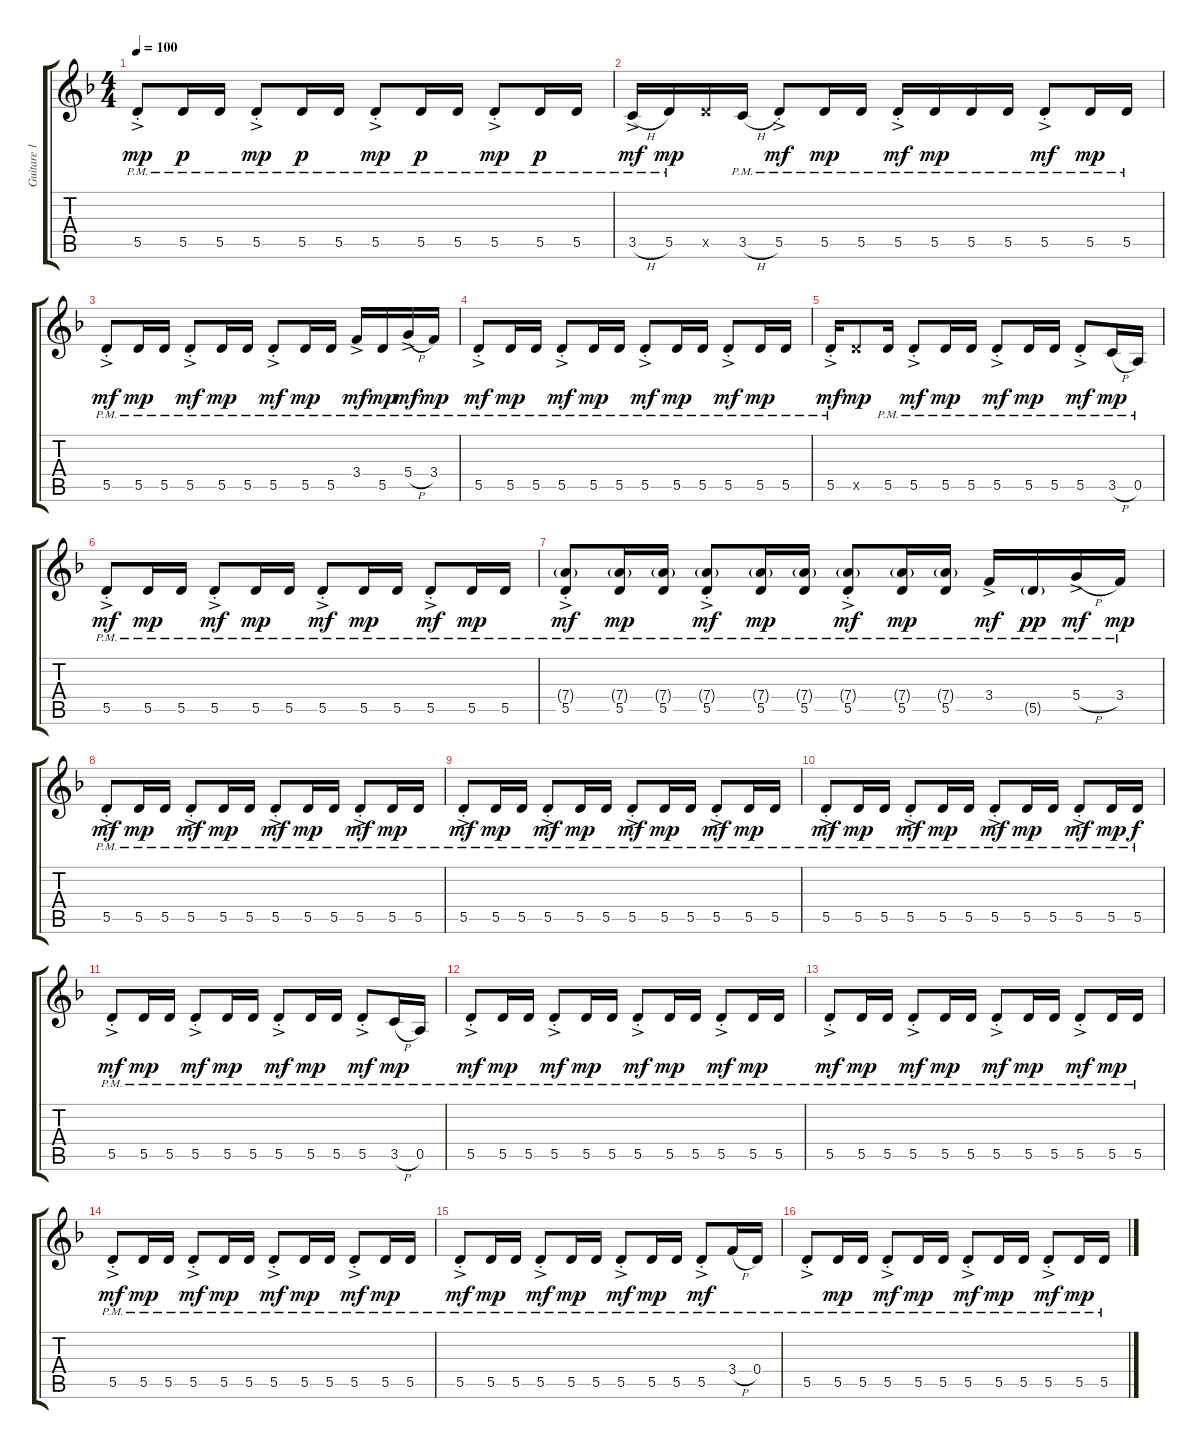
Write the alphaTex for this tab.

\track ("Guitare 1" "Guitare 1") {instrument distortionguitar}
\staff {score tabs}
\tuning (E4 B3 G3 D3 A2 E2) {hide}
\ts (4 4)
\tempo 100
\clef g2
\ks dminor
5.5{ac pm st}.8{dy mp} 5.5{pm}.16{dy p} 5.5{pm}.16 5.5{ac pm st}.8{dy mp} 5.5{pm}.16{dy p} 5.5{pm}.16 5.5{ac pm st}.8{dy mp} 5.5{pm}.16{dy p} 5.5{pm}.16 5.5{ac pm st}.8{dy mp} 5.5{pm}.16{dy p} 5.5{pm}.16 |
3.5{h ac pm}.16{dy mf} 5.5{pm}.16{dy mp} 5.5{x}.16 3.5{h pm}.16 5.5{ac pm st}.8{dy mf} 5.5{pm}.16{dy mp} 5.5{pm}.16 5.5{ac pm st}.16{dy mf} 5.5{pm}.16{dy mp} 5.5{pm}.16 5.5{pm}.16 5.5{ac pm st}.8{dy mf} 5.5{pm}.16{dy mp} 5.5{pm}.16 |
5.5{ac pm st}.8{dy mf} 5.5{pm}.16{dy mp} 5.5{pm}.16 5.5{ac pm st}.8{dy mf} 5.5{pm}.16{dy mp} 5.5{pm}.16 5.5{ac pm st}.8{dy mf} 5.5{pm}.16{dy mp} 5.5{pm}.16 3.4{ac pm}.16{dy mf} 5.5{pm}.16{dy mp} 5.4{h ac pm}.16{dy mf} 3.4{pm}.16{dy mp} |
5.5{ac pm st}.8{dy mf} 5.5{pm}.16{dy mp} 5.5{pm}.16 5.5{ac pm st}.8{dy mf} 5.5{pm}.16{dy mp} 5.5{pm}.16 5.5{ac pm st}.8{dy mf} 5.5{pm}.16{dy mp} 5.5{pm}.16 5.5{ac pm st}.8{dy mf} 5.5{pm}.16{dy mp} 5.5{pm}.16 |
5.5{ac pm st}.16{dy mf} 5.5{x}.8{dy mp} 5.5{pm}.16 5.5{ac pm st}.8{dy mf} 5.5{pm}.16{dy mp} 5.5{pm}.16 5.5{ac pm st}.8{dy mf} 5.5{pm}.16{dy mp} 5.5{pm}.16 5.5{ac pm st}.8{dy mf} 3.5{h pm}.16{dy mp} 0.5{pm}.16 |
5.5{ac pm st}.8{dy mf} 5.5{pm}.16{dy mp} 5.5{pm}.16 5.5{ac pm st}.8{dy mf} 5.5{pm}.16{dy mp} 5.5{pm}.16 5.5{ac pm st}.8{dy mf} 5.5{pm}.16{dy mp} 5.5{pm}.16 5.5{ac pm st}.8{dy mf} 5.5{pm}.16{dy mp} 5.5{pm}.16 |
(7.4{g pm} 5.5{ac pm st}).8{dy mf} (7.4{g pm} 5.5{pm}).16{dy mp} (7.4{g pm} 5.5{pm}).16 (7.4{g pm} 5.5{ac pm st}).8{dy mf} (7.4{g pm} 5.5{pm}).16{dy mp} (7.4{g pm} 5.5{pm}).16 (7.4{g pm} 5.5{ac pm st}).8{dy mf} (7.4{g pm} 5.5{pm}).16{dy mp} (7.4{g pm} 5.5{pm}).16 3.4{ac pm}.16{dy mf} 5.5{g pm}.16{dy pp} 5.4{h ac pm}.16{dy mf} 3.4{pm}.16{dy mp} |
5.5{ac pm st}.8{dy mf} 5.5{pm}.16{dy mp} 5.5{pm}.16 5.5{ac pm st}.8{dy mf} 5.5{pm}.16{dy mp} 5.5{pm}.16 5.5{ac pm st}.8{dy mf} 5.5{pm}.16{dy mp} 5.5{pm}.16 5.5{ac pm st}.8{dy mf} 5.5{pm}.16{dy mp} 5.5{pm}.16 |
5.5{ac pm st}.8{dy mf} 5.5{pm}.16{dy mp} 5.5{pm}.16 5.5{ac pm st}.8{dy mf} 5.5{pm}.16{dy mp} 5.5{pm}.16 5.5{ac pm st}.8{dy mf} 5.5{pm}.16{dy mp} 5.5{pm}.16 5.5{ac pm st}.8{dy mf} 5.5{pm}.16{dy mp} 5.5{pm}.16 |
5.5{ac pm st}.8{dy mf} 5.5{pm}.16{dy mp} 5.5{pm}.16 5.5{ac pm st}.8{dy mf} 5.5{pm}.16{dy mp} 5.5{pm}.16 5.5{ac pm st}.8{dy mf} 5.5{pm}.16{dy mp} 5.5{pm}.16 5.5{ac pm st}.8{dy mf} 5.5{pm}.16{dy mp} 5.5{pm}.16{dy f} |
5.5{ac pm st}.8{dy mf} 5.5{pm}.16{dy mp} 5.5{pm}.16 5.5{ac pm st}.8{dy mf} 5.5{pm}.16{dy mp} 5.5{pm}.16 5.5{ac pm st}.8{dy mf} 5.5{pm}.16{dy mp} 5.5{pm}.16 5.5{ac pm st}.8{dy mf} 3.5{h pm}.16{dy mp} 0.5{pm}.16 |
5.5{ac pm st}.8{dy mf} 5.5{pm}.16{dy mp} 5.5{pm}.16 5.5{ac pm st}.8{dy mf} 5.5{pm}.16{dy mp} 5.5{pm}.16 5.5{ac pm st}.8{dy mf} 5.5{pm}.16{dy mp} 5.5{pm}.16 5.5{ac pm st}.8{dy mf} 5.5{pm}.16{dy mp} 5.5{pm}.16 |
5.5{ac pm st}.8{dy mf} 5.5{pm}.16{dy mp} 5.5{pm}.16 5.5{ac pm st}.8{dy mf} 5.5{pm}.16{dy mp} 5.5{pm}.16 5.5{ac pm st}.8{dy mf} 5.5{pm}.16{dy mp} 5.5{pm}.16 5.5{ac pm st}.8{dy mf} 5.5{pm}.16{dy mp} 5.5{pm}.16 |
5.5{ac pm st}.8{dy mf} 5.5{pm}.16{dy mp} 5.5{pm}.16 5.5{ac pm st}.8{dy mf} 5.5{pm}.16{dy mp} 5.5{pm}.16 5.5{ac pm st}.8{dy mf} 5.5{pm}.16{dy mp} 5.5{pm}.16 5.5{ac pm st}.8{dy mf} 5.5{pm}.16{dy mp} 5.5{pm}.16 |
5.5{ac pm st}.8{dy mf} 5.5{pm}.16{dy mp} 5.5{pm}.16 5.5{ac pm st}.8{dy mf} 5.5{pm}.16{dy mp} 5.5{pm}.16 5.5{ac pm st}.8{dy mf} 5.5{pm}.16{dy mp} 5.5{pm}.16 5.5{ac pm st}.8{dy mf} 3.4{h pm}.16 0.4{pm}.16 |
5.5{ac pm st}.8 5.5{pm}.16{dy mp} 5.5{pm}.16 5.5{ac pm st}.8{dy mf} 5.5{pm}.16{dy mp} 5.5{pm}.16 5.5{ac pm st}.8{dy mf} 5.5{pm}.16{dy mp} 5.5{pm}.16 5.5{ac pm st}.8{dy mf} 5.5{pm}.16{dy mp} 5.5{pm}.16
